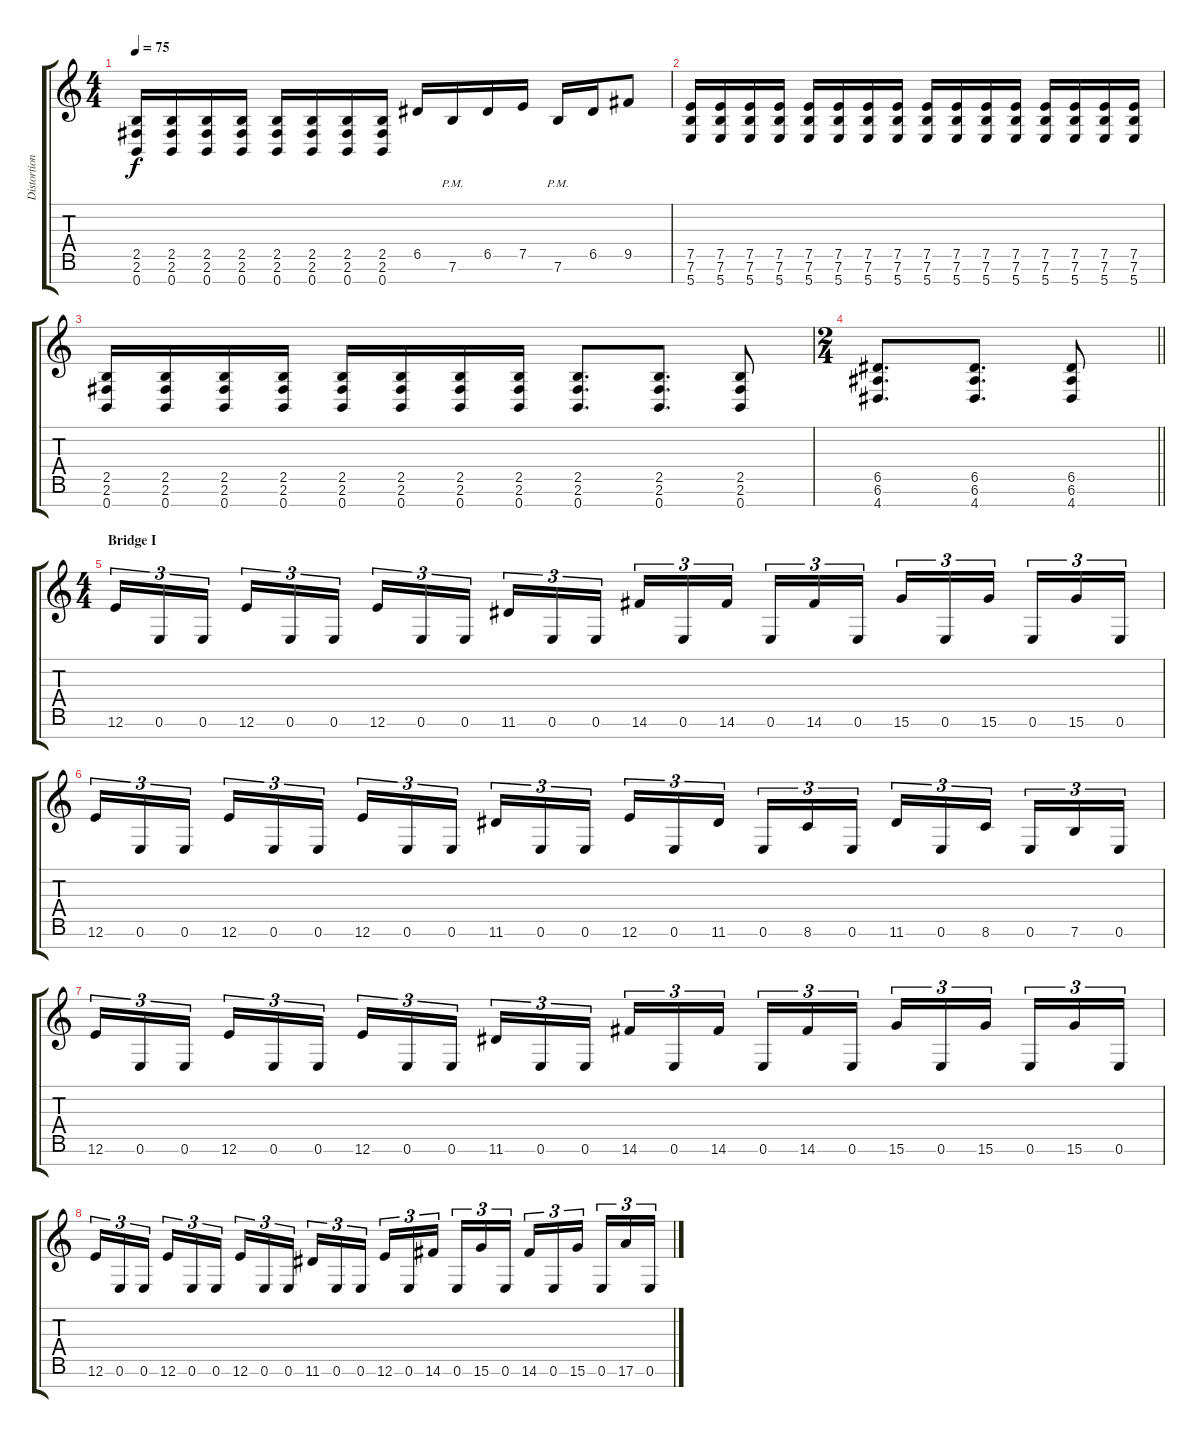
\track ("Distortion Guitar I" "Distortion") {instrument distortionguitar}
\staff {score tabs}
\tuning (E4 B3 G3 D3 A2 E2 B1) {hide}
\ts (4 4)
\tempo 75
\clef g2
\ks c
(2.5 2.6 0.7).16{dy f} (2.5 2.6 0.7).16 (2.5 2.6 0.7).16 (2.5 2.6 0.7).16 (2.5 2.6 0.7).16 (2.5 2.6 0.7).16 (2.5 2.6 0.7).16 (2.5 2.6 0.7).16 6.5.16 7.6{pm}.16 6.5.16 7.5.16 7.6{pm}.16 6.5.16 9.5.8 |
(7.5 7.6 5.7).16 (7.5 7.6 5.7).16 (7.5 7.6 5.7).16 (7.5 7.6 5.7).16 (7.5 7.6 5.7).16 (7.5 7.6 5.7).16 (7.5 7.6 5.7).16 (7.5 7.6 5.7).16 (7.5 7.6 5.7).16 (7.5 7.6 5.7).16 (7.5 7.6 5.7).16 (7.5 7.6 5.7).16 (7.5 7.6 5.7).16 (7.5 7.6 5.7).16 (7.5 7.6 5.7).16 (7.5 7.6 5.7).16 |
(2.5 2.6 0.7).16 (2.5 2.6 0.7).16 (2.5 2.6 0.7).16 (2.5 2.6 0.7).16 (2.5 2.6 0.7).16 (2.5 2.6 0.7).16 (2.5 2.6 0.7).16 (2.5 2.6 0.7).16 (2.5 2.6 0.7).8{d} (2.5 2.6 0.7).8{d} (2.5 2.6 0.7).8 |
\ts (2 4)
\barLineRight lightlight
(6.5 6.6 4.7).8{d} (6.5 6.6 4.7).8{d} (6.5 6.6 4.7).8 |
\ts (4 4)
\section ("" "Bridge I")
12.6.16{tu (3 2)} 0.6.16{tu (3 2)} 0.6.16{tu (3 2) beam splitsecondary} 12.6.16{tu (3 2)} 0.6.16{tu (3 2)} 0.6.16{tu (3 2)} 12.6.16{tu (3 2)} 0.6.16{tu (3 2)} 0.6.16{tu (3 2) beam splitsecondary} 11.6.16{tu (3 2)} 0.6.16{tu (3 2)} 0.6.16{tu (3 2)} 14.6.16{tu (3 2)} 0.6.16{tu (3 2)} 14.6.16{tu (3 2) beam splitsecondary} 0.6.16{tu (3 2)} 14.6.16{tu (3 2)} 0.6.16{tu (3 2)} 15.6.16{tu (3 2)} 0.6.16{tu (3 2)} 15.6.16{tu (3 2) beam splitsecondary} 0.6.16{tu (3 2)} 15.6.16{tu (3 2)} 0.6.16{tu (3 2)} |
12.6.16{tu (3 2)} 0.6.16{tu (3 2)} 0.6.16{tu (3 2) beam splitsecondary} 12.6.16{tu (3 2)} 0.6.16{tu (3 2)} 0.6.16{tu (3 2)} 12.6.16{tu (3 2)} 0.6.16{tu (3 2)} 0.6.16{tu (3 2) beam splitsecondary} 11.6.16{tu (3 2)} 0.6.16{tu (3 2)} 0.6.16{tu (3 2)} 12.6.16{tu (3 2)} 0.6.16{tu (3 2)} 11.6.16{tu (3 2) beam splitsecondary} 0.6.16{tu (3 2)} 8.6.16{tu (3 2)} 0.6.16{tu (3 2)} 11.6.16{tu (3 2)} 0.6.16{tu (3 2)} 8.6.16{tu (3 2) beam splitsecondary} 0.6.16{tu (3 2)} 7.6.16{tu (3 2)} 0.6.16{tu (3 2)} |
12.6.16{tu (3 2)} 0.6.16{tu (3 2)} 0.6.16{tu (3 2) beam splitsecondary} 12.6.16{tu (3 2)} 0.6.16{tu (3 2)} 0.6.16{tu (3 2)} 12.6.16{tu (3 2)} 0.6.16{tu (3 2)} 0.6.16{tu (3 2) beam splitsecondary} 11.6.16{tu (3 2)} 0.6.16{tu (3 2)} 0.6.16{tu (3 2)} 14.6.16{tu (3 2)} 0.6.16{tu (3 2)} 14.6.16{tu (3 2) beam splitsecondary} 0.6.16{tu (3 2)} 14.6.16{tu (3 2)} 0.6.16{tu (3 2)} 15.6.16{tu (3 2)} 0.6.16{tu (3 2)} 15.6.16{tu (3 2) beam splitsecondary} 0.6.16{tu (3 2)} 15.6.16{tu (3 2)} 0.6.16{tu (3 2)} |
12.6.16{tu (3 2)} 0.6.16{tu (3 2)} 0.6.16{tu (3 2) beam splitsecondary} 12.6.16{tu (3 2)} 0.6.16{tu (3 2)} 0.6.16{tu (3 2)} 12.6.16{tu (3 2)} 0.6.16{tu (3 2)} 0.6.16{tu (3 2) beam splitsecondary} 11.6.16{tu (3 2)} 0.6.16{tu (3 2)} 0.6.16{tu (3 2)} 12.6.16{tu (3 2)} 0.6.16{tu (3 2)} 14.6.16{tu (3 2) beam splitsecondary} 0.6.16{tu (3 2)} 15.6.16{tu (3 2)} 0.6.16{tu (3 2)} 14.6.16{tu (3 2)} 0.6.16{tu (3 2)} 15.6.16{tu (3 2) beam splitsecondary} 0.6.16{tu (3 2)} 17.6.16{tu (3 2)} 0.6.16{tu (3 2)}
